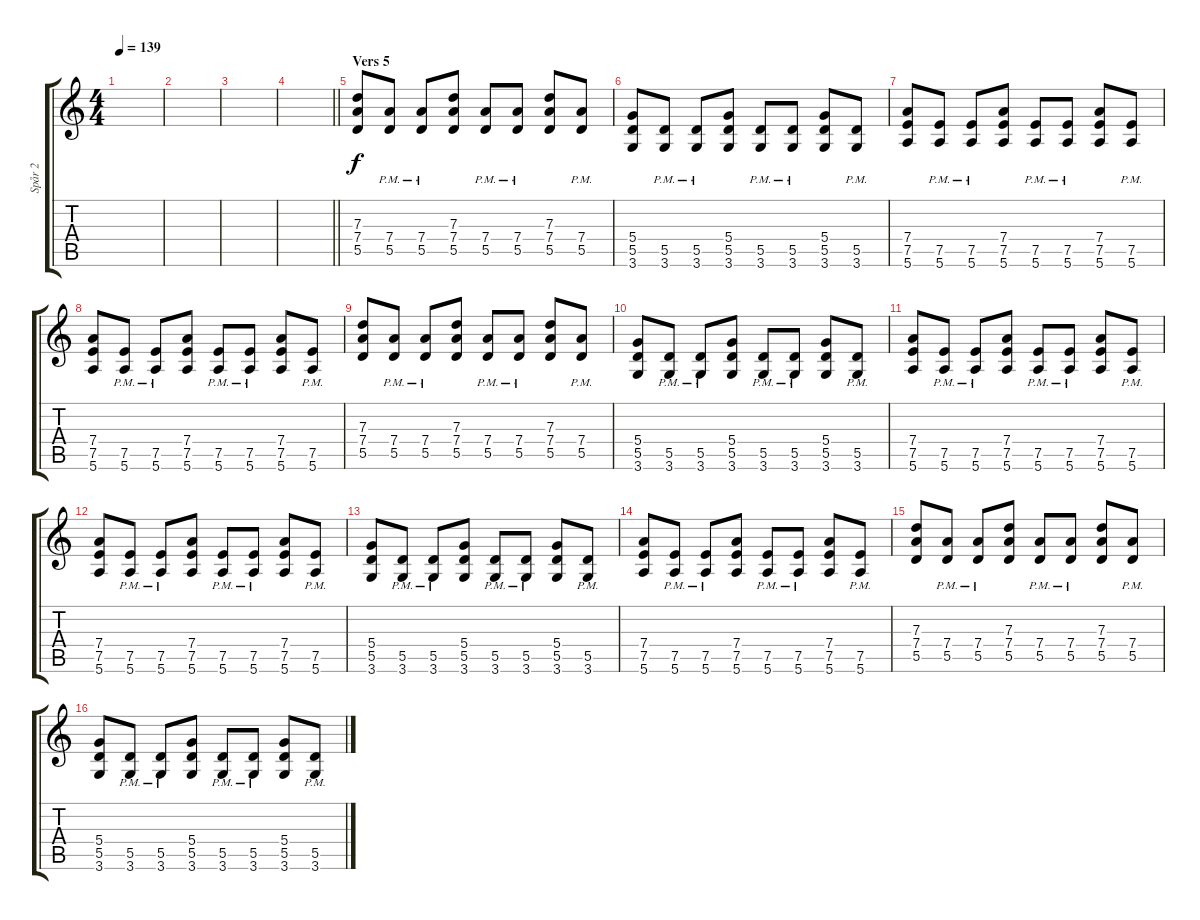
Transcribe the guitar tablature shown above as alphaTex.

\track ("Spår 2" "Spår 2") {instrument overdrivenguitar}
\staff {score tabs}
\tuning (E4 B3 G3 D3 A2 E2) {hide}
\ts (4 4)
\tempo 139
\clef g2
\ks c
|
|
|
\barLineRight lightlight
|
\section ("" "Vers 5")
(7.3 7.4 5.5).8 (7.4{pm} 5.5{pm}).8 (7.4{pm} 5.5{pm}).8 (7.3 7.4 5.5).8 (7.4{pm} 5.5{pm}).8 (7.4{pm} 5.5{pm}).8 (7.3 7.4 5.5).8 (7.4{pm} 5.5{pm}).8 |
(5.4 5.5 3.6).8 (5.5{pm} 3.6{pm}).8 (5.5{pm} 3.6{pm}).8 (5.4 5.5 3.6).8 (5.5{pm} 3.6{pm}).8 (5.5{pm} 3.6{pm}).8 (5.4 5.5 3.6).8 (5.5 3.6{pm}).8 |
(7.4 7.5 5.6).8 (7.5{pm} 5.6).8 (7.5{pm} 5.6).8 (7.4 7.5 5.6).8 (7.5{pm} 5.6).8 (7.5{pm} 5.6).8 (7.4 7.5 5.6).8 (7.5{pm} 5.6).8 |
(7.4 7.5 5.6).8 (7.5{pm} 5.6).8 (7.5{pm} 5.6).8 (7.4 7.5 5.6).8 (7.5{pm} 5.6).8 (7.5{pm} 5.6).8 (7.4 7.5 5.6).8 (7.5{pm} 5.6).8 |
(7.3 7.4 5.5).8 (7.4{pm} 5.5{pm}).8 (7.4{pm} 5.5{pm}).8 (7.3 7.4 5.5).8 (7.4{pm} 5.5{pm}).8 (7.4{pm} 5.5{pm}).8 (7.3 7.4 5.5).8 (7.4{pm} 5.5{pm}).8 |
(5.4 5.5 3.6).8 (5.5{pm} 3.6{pm}).8 (5.5{pm} 3.6{pm}).8 (5.4 5.5 3.6).8 (5.5{pm} 3.6{pm}).8 (5.5{pm} 3.6{pm}).8 (5.4 5.5 3.6).8 (5.5 3.6{pm}).8 |
(7.4 7.5 5.6).8 (7.5{pm} 5.6).8 (7.5{pm} 5.6).8 (7.4 7.5 5.6).8 (7.5{pm} 5.6).8 (7.5{pm} 5.6).8 (7.4 7.5 5.6).8 (7.5{pm} 5.6).8 |
(7.4 7.5 5.6).8 (7.5{pm} 5.6).8 (7.5{pm} 5.6).8 (7.4 7.5 5.6).8 (7.5{pm} 5.6).8 (7.5{pm} 5.6).8 (7.4 7.5 5.6).8 (7.5{pm} 5.6).8 |
(5.4 5.5 3.6).8 (5.5{pm} 3.6{pm}).8 (5.5{pm} 3.6{pm}).8 (5.4 5.5 3.6).8 (5.5{pm} 3.6{pm}).8 (5.5{pm} 3.6{pm}).8 (5.4 5.5 3.6).8 (5.5 3.6{pm}).8 |
(7.4 7.5 5.6).8 (7.5{pm} 5.6).8 (7.5{pm} 5.6).8 (7.4 7.5 5.6).8 (7.5{pm} 5.6).8 (7.5{pm} 5.6).8 (7.4 7.5 5.6).8 (7.5{pm} 5.6).8 |
(7.3 7.4 5.5).8 (7.4{pm} 5.5{pm}).8 (7.4{pm} 5.5{pm}).8 (7.3 7.4 5.5).8 (7.4{pm} 5.5{pm}).8 (7.4{pm} 5.5{pm}).8 (7.3 7.4 5.5).8 (7.4{pm} 5.5{pm}).8 |
(5.4 5.5 3.6).8 (5.5{pm} 3.6{pm}).8 (5.5{pm} 3.6{pm}).8 (5.4 5.5 3.6).8 (5.5{pm} 3.6{pm}).8 (5.5{pm} 3.6{pm}).8 (5.4 5.5 3.6).8 (5.5 3.6{pm}).8
